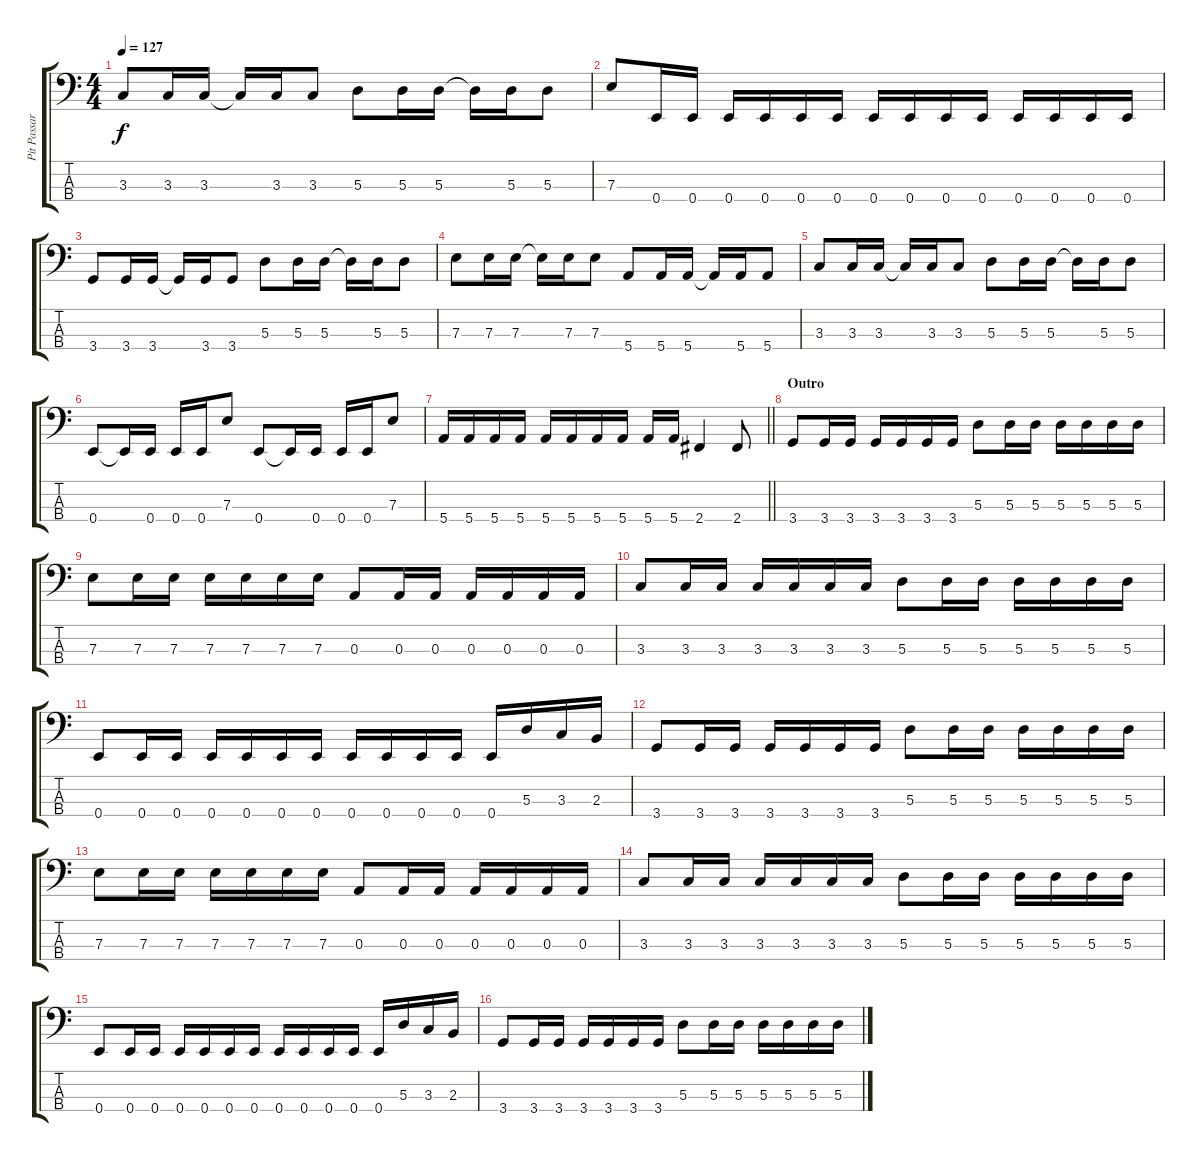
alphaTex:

\track ("Pit Passarel (bass)" "Pit Passar") {instrument electricbassfinger}
\staff {score tabs}
\tuning (G2 D2 A1 E1) {hide}
\ts (4 4)
\tempo 127
\clef f4
\ks c
3.3.8{dy f} 3.3.16 3.3.16 3.3{t}.16 3.3.16 3.3.8 5.3.8 5.3.16 5.3.16 5.3{t}.16 5.3.16 5.3.8 |
7.3.8 0.4.16 0.4.16 0.4.16 0.4.16 0.4.16 0.4.16 0.4.16 0.4.16 0.4.16 0.4.16 0.4.16 0.4.16 0.4.16 0.4.16 |
3.4.8 3.4.16 3.4.16 3.4{t}.16 3.4.16 3.4.8 5.3.8 5.3.16 5.3.16 5.3{t}.16 5.3.16 5.3.8 |
7.3.8 7.3.16 7.3.16 7.3{t}.16 7.3.16 7.3.8 5.4.8 5.4.16 5.4.16 5.4{t}.16 5.4.16 5.4.8 |
3.3.8 3.3.16 3.3.16 3.3{t}.16 3.3.16 3.3.8 5.3.8 5.3.16 5.3.16 5.3{t}.16 5.3.16 5.3.8 |
0.4.8 0.4{t}.16 0.4.16 0.4.16 0.4.16 7.3.8 0.4.8 0.4{t}.16 0.4.16 0.4.16 0.4.16 7.3.8 |
\barLineRight lightlight
5.4.16 5.4.16 5.4.16 5.4.16 5.4.16 5.4.16 5.4.16 5.4.16 5.4.16 5.4.16 2.4.4 2.4.8 |
\section ("" "Outro")
3.4.8 3.4.16 3.4.16 3.4.16 3.4.16 3.4.16 3.4.16 5.3.8 5.3.16 5.3.16 5.3.16 5.3.16 5.3.16 5.3.16 |
7.3.8 7.3.16 7.3.16 7.3.16 7.3.16 7.3.16 7.3.16 0.3.8 0.3.16 0.3.16 0.3.16 0.3.16 0.3.16 0.3.16 |
3.3.8 3.3.16 3.3.16 3.3.16 3.3.16 3.3.16 3.3.16 5.3.8 5.3.16 5.3.16 5.3.16 5.3.16 5.3.16 5.3.16 |
0.4.8 0.4.16 0.4.16 0.4.16 0.4.16 0.4.16 0.4.16 0.4.16 0.4.16 0.4.16 0.4.16 0.4.16 5.3.16 3.3.16 2.3.16 |
3.4.8 3.4.16 3.4.16 3.4.16 3.4.16 3.4.16 3.4.16 5.3.8 5.3.16 5.3.16 5.3.16 5.3.16 5.3.16 5.3.16 |
7.3.8 7.3.16 7.3.16 7.3.16 7.3.16 7.3.16 7.3.16 0.3.8 0.3.16 0.3.16 0.3.16 0.3.16 0.3.16 0.3.16 |
3.3.8 3.3.16 3.3.16 3.3.16 3.3.16 3.3.16 3.3.16 5.3.8 5.3.16 5.3.16 5.3.16 5.3.16 5.3.16 5.3.16 |
0.4.8 0.4.16 0.4.16 0.4.16 0.4.16 0.4.16 0.4.16 0.4.16 0.4.16 0.4.16 0.4.16 0.4.16 5.3.16 3.3.16 2.3.16 |
3.4.8 3.4.16 3.4.16 3.4.16 3.4.16 3.4.16 3.4.16 5.3.8 5.3.16 5.3.16 5.3.16 5.3.16 5.3.16 5.3.16
